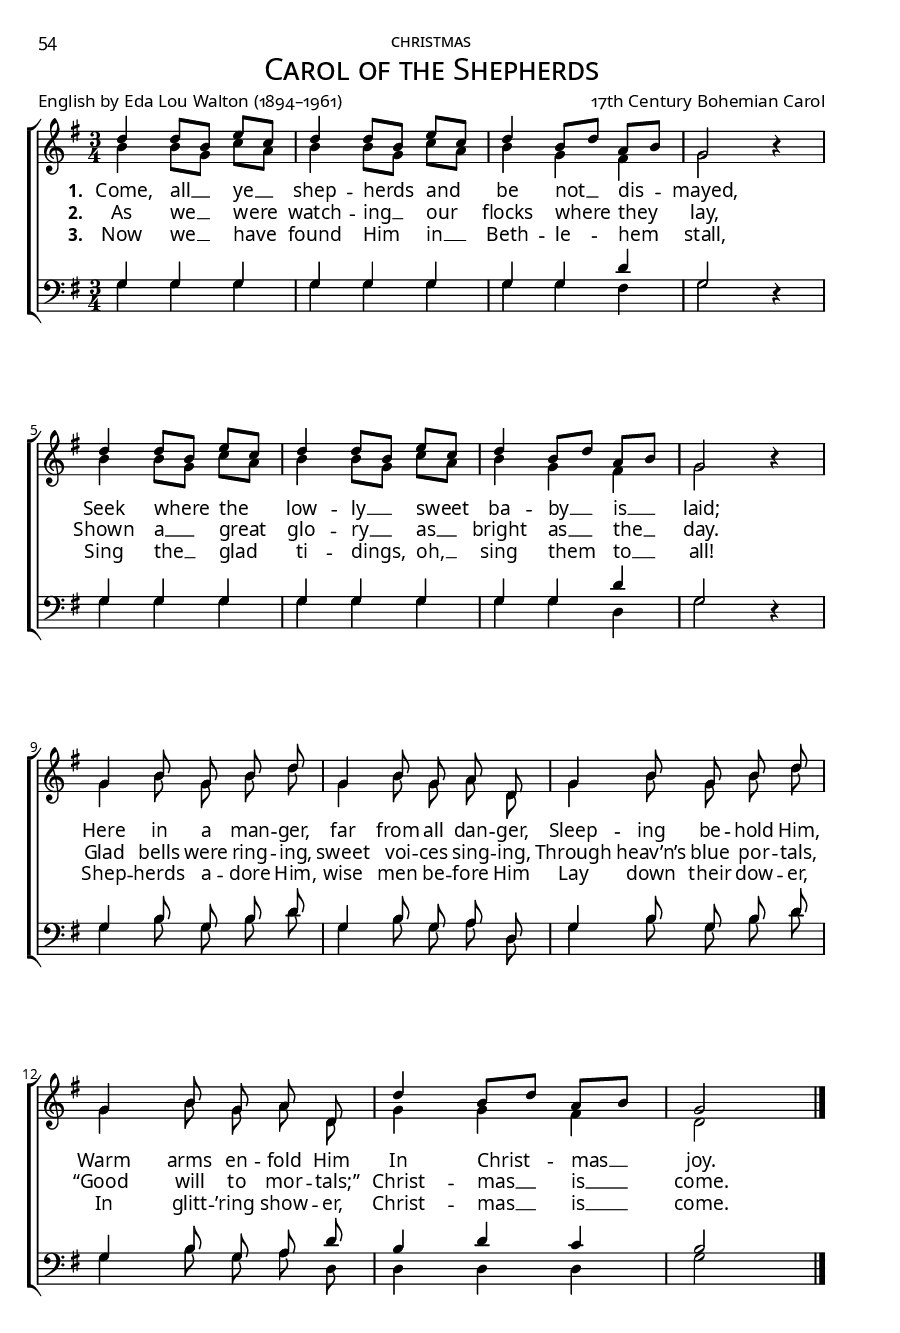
\version "2.14.2"
\include "util.ly"
\header {
  title = \markup{\override #'(font-name . "Garamond Premr Pro Smbd Subh"){ \abs-fontsize #15 \smallCapsOldStyle"Carol of the Shepherds"}}
  poet = \markup\oldStyleNum"English by Eda Lou Walton (1894–1961)"
  composer = \markup\oldStyleNum"17th Century Bohemian Carol"
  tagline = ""
}
\paper {
  paper-height = 9\in
  paper-width = 6\in
  indent = 0\in
  %system-system-spacing = #'((basic-distance . 10) (padding . 0))
  %system-system-spacing =
  %  #'((basic-distance . 0)
  %     (minimum-distance . 0)
  %     (padding . -0.35)
  %     (stretchability . 100))
  ragged-last-bottom = ##f
  ragged-bottom = ##f
  two-sided = ##t
  inner-margin = 0.5\in
  outer-margin = 0.25\in
  top-margin = 0.25\in
  bottom-margin = 0.25\in
  first-page-number = #054
  print-first-page-number = ##t
  headerLine = \markup{ \smallCapsOldStyle"christmas"}
  oddHeaderMarkup = \markup\fill-line{
     \abs-fontsize #8.5
     \combine 
        \fill-line{"" \on-the-fly #print-page-number-check-first
        \oldStylePageNum""
        }
        \fill-line{\headerLine}
  }
  evenHeaderMarkup = \markup {
     \abs-fontsize #8.5
     \combine
        \on-the-fly #print-page-number-check-first
        \oldStylePageNum""
        \fill-line{\headerLine}
  }
}
#(set-global-staff-size 15) \paper{ #(define fonts (make-pango-font-tree "GoudyOlSt BT" "Garamond Premier Pro" "Garamond Premier Pro" (/ 15 20))) }
global = {
  \key g \major
  \time 3/4
  \autoBeamOff
}

sopMusic = \relative c'' {
  d4 d8[ b] e[ c] |
  d4 d8[ b] e[ c] |
  d4 b8[ d] a[ b] g2 b4\rest | \break
  
  d4 d8[ b] e[ c] |
  d4 d8[ b] e[ c] |
  d4 b8[ d] a[ b] g2 b4\rest | \break
  
  g4 b8\noBeam g\noBeam b\noBeam d\noBeam |
  g,4 b8\noBeam g\noBeam a\noBeam d,\noBeam |
  g4 b8\noBeam g\noBeam b\noBeam d\noBeam | \break
  
  g,4 b8\noBeam g\noBeam a\noBeam d,\noBeam |
  d'4 b8[ d] a[ b] |
  \partial 2 g2 \bar "|."
}
sopWords = \lyricmode {
  
}

altoMusic = \relative c'' {
  b4 b8[ g] c[ a] |
  b4 b8[ g] c[ a] |
  b4 g fis g2 s4 |
  
  b4 b8[ g] c[ a] |
  b4 b8[ g] c[ a] |
  b4 g fis g2 s4 |
  
  g4 b8\noBeam g\noBeam b\noBeam d\noBeam |
  g,4 b8\noBeam g\noBeam a\noBeam d,\noBeam |
  g4 b8\noBeam g\noBeam b\noBeam d\noBeam |
  
  g,4 b8\noBeam g\noBeam a\noBeam d,\noBeam |
  g4 g fis |
  d2 \bar "|."
}
altoWords = \lyricmode {
  \dropLyricsV
  \set stanza = #"1. "
  Come, all __ ye __ shep -- herds and
%8.5x11 __
  be not __ dis -- mayed,
  Seek where the low -- ly __ sweet ba -- by __ is __ laid;
  Here in a man -- ger,
  far from all dan -- ger,
  Sleep -- ing be -- hold Him,
  Warm arms en -- fold Him
  In Christ -- mas __ joy.
}
altoWordsII = \lyricmode {
  \dropLyricsV
  \set stanza = #"2. "
  As we __ were watch -- ing __ our
%8.5x11 __
  flocks where they lay,
  Shown a __ great glo -- ry __ as __ bright as __ the __ day.
  Glad bells were ring -- ing, sweet voi -- ces sing -- ing,
  Through heav’n’s blue por -- tals, “Good will to mor -- tals;”
  Christ -- mas __ is __ come.
}
altoWordsIII = \lyricmode {
  \dropLyricsV
  \set stanza = #"3. "
  Now we __ have found Him in __ Beth -- le -- hem stall,
  Sing the __ glad ti -- dings, oh, __ sing them to __ all!
  Shep -- herds a -- dore Him, wise men be -- fore Him
  Lay down their dow -- er, In glitt -- ’ring show -- er,
  Christ -- mas __ is __ come.
}
altoWordsIV = \lyricmode {

}

tenorMusic = \relative c' {
  g4 g g |
  g g g |
  g g d' |
  g,2 s4 |
  
  g g g |
  g g g |
  g g d' |
  g, 2 s4 |
  
  g4 b8\noBeam g\noBeam b\noBeam d\noBeam |
  g,4 b8\noBeam g\noBeam a\noBeam d,\noBeam |
  g4 b8\noBeam g\noBeam b\noBeam d\noBeam |
  
  g,4 b8\noBeam g\noBeam a\noBeam d\noBeam |
  b4 d c |
  b2 \bar "|."
}
tenorWords = \lyricmode {

}

bassMusic = \relative c' {
  g4 g g |
  g g g |
  g g fis |
  g2 d4\rest |
  
  g g g |
  g g g |
  g g d |
  g2 d4\rest |
  
  g4 b8\noBeam g\noBeam b\noBeam d\noBeam |
  g,4 b8\noBeam g\noBeam a\noBeam d,\noBeam |
  g4 b8\noBeam g\noBeam b\noBeam d\noBeam |
  
  g,4 b8\noBeam g\noBeam a\noBeam d,\noBeam |
  d4 d d |
  g2 \bar "|."
}
bassWords = \lyricmode {

}

\score {
  <<
   \new ChoirStaff <<
%    \new Lyrics = sopranos \with { \override VerticalAxisGroup #'nonstaff-relatedstaff-spacing = #'((basic-distance . 1)) }
    \new Staff = women <<
      \new Voice = "sopranos" { \voiceOne << \global \sopMusic >> }
      \new Voice = "altos" { \voiceTwo << \global \altoMusic >> }
    >>
    \new Lyrics \with { alignAboveContext = #"women" \override VerticalAxisGroup #'nonstaff-relatedstaff-spacing = #'((basic-distance . 1))} \lyricsto "sopranos" \sopWords
    \new Lyrics = "altosIV"  \with { alignBelowContext = #"women" } \lyricsto "sopranos" \altoWordsIV
    \new Lyrics = "altosIII"  \with { alignBelowContext = #"women" } \lyricsto "sopranos" \altoWordsIII
    \new Lyrics = "altosII"  \with { alignBelowContext = #"women" } \lyricsto "sopranos" \altoWordsII
    \new Lyrics = "altos"  \with { alignBelowContext = #"women" } \lyricsto "sopranos" \altoWords
   \new Staff = men <<
      \clef bass
      \new Voice = "tenors" { \voiceOne << \global \tenorMusic >> }
      \new Voice = "basses" { \voiceTwo << \global \bassMusic >> }
    >>
    \new Lyrics \with { alignAboveContext = #"men" \override VerticalAxisGroup #'nonstaff-relatedstaff-spacing = #'((basic-distance . 1)) } \lyricsto "tenors" \tenorWords
    \new Lyrics \with { alignBelowContext = #"men" \override VerticalAxisGroup #'nonstaff-relatedstaff-spacing = #'((basic-distance . 1)) } \lyricsto "basses" \bassWords
  >>
%    \new PianoStaff << \new Staff { \new Voice { \pianoRH } } \new Staff { \clef "bass" \pianoLH } >>
  >>
  \layout {
    \context {
      \Score
      %\override SpacingSpanner #'base-shortest-duration = #(ly:make-moment 1 8)
      %\override SpacingSpanner #'common-shortest-duration = #(ly:make-moment 1 4)
    }
    \context {
      % Remove all empty staves
      % \Staff \RemoveEmptyStaves \override VerticalAxisGroup #'remove-first = ##t
    }
    \context {
      \Lyrics
      \override LyricText #'X-offset = #center-on-word
    }
  }
  \midi {
    \tempo 4 = 120
    \set Staff.midiInstrument = "flute"
  
    \context {
      \Voice
      \remove "Dynamic_performer"
    }
  }
}
